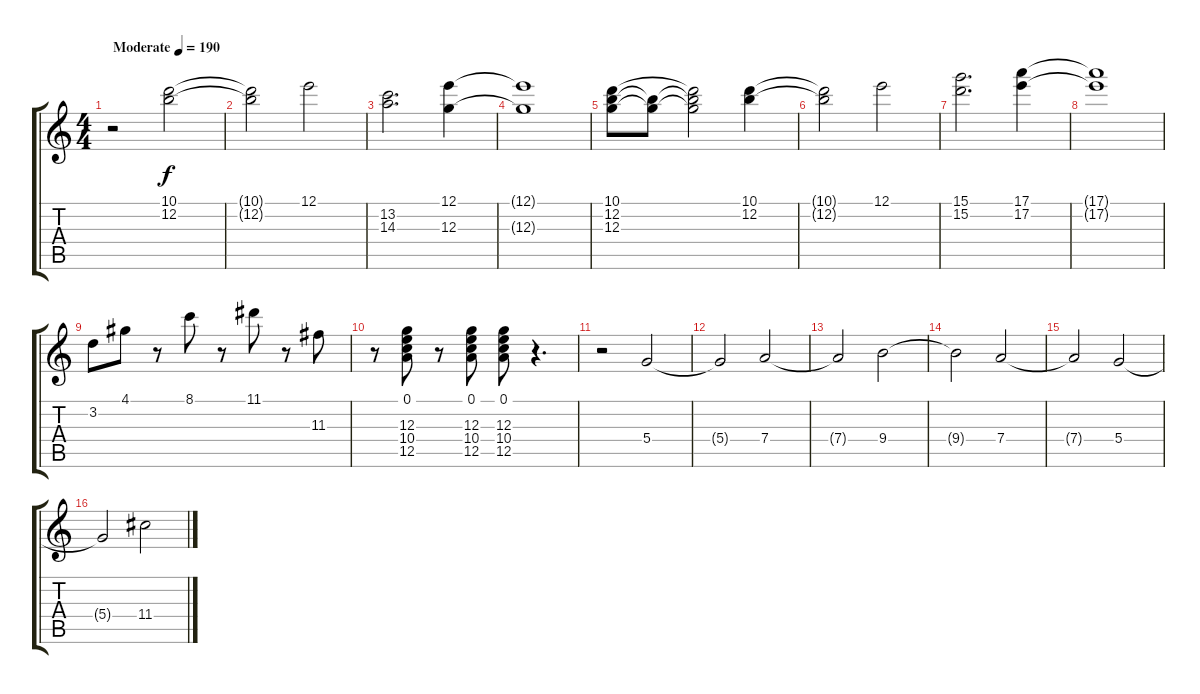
\track "" {instrument acousticguitarnylon}
\staff {score tabs}
\tuning (E4 B3 G3 D3 A2 E2) {hide}
\ts (4 4)
\tempo (190 "Moderate")
\clef g2
\ks c
r.2{dy f instrument acousticguitarnylon} (10.1 12.2).2 |
(10.1{t} 12.2{t}).2 12.1.2 |
(13.2 14.3).2{d} (12.1 12.3).4 |
(12.1{t} 12.3{t}).1 |
(10.1 12.2 12.3).8 (12.2{t} 12.3{t}).8 (10.1{t} 12.2{t} 12.3{t}).2 (10.1 12.2).4 |
(10.1{t} 12.2{t}).2 12.1.2 |
(15.1 15.2).2{d} (17.1 17.2).4 |
(17.1{t} 17.2{t}).1 |
3.2.8 4.1.8 r.8 8.1.8 r.8 11.1.8 r.8 11.3.8 |
r.8 (0.1 12.3 10.4 12.5).8 r.8 (0.1 12.3 10.4 12.5).8 (0.1 12.3 10.4 12.5).8 r.4{d} |
r.2 5.4.2 |
5.4{t}.2 7.4.2 |
7.4{t}.2 9.4.2 |
9.4{t}.2 7.4.2 |
7.4{t}.2 5.4.2 |
5.4{t}.2 11.4.2
